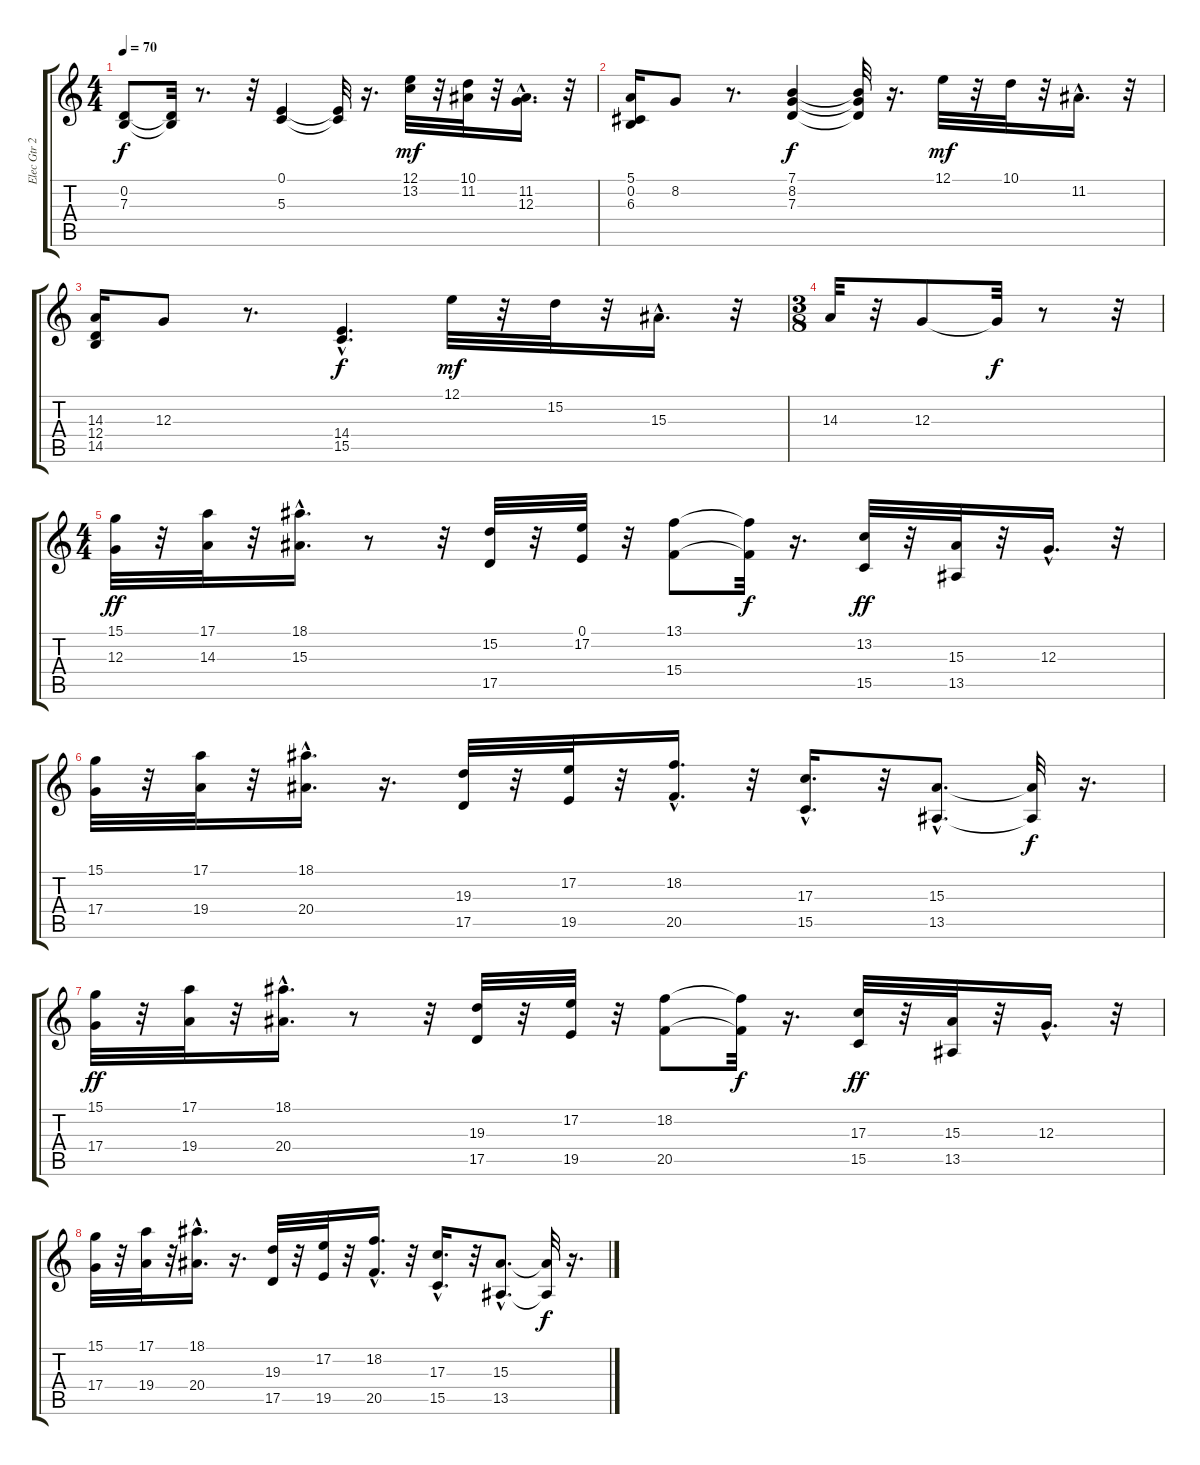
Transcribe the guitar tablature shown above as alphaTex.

\track ("Elec Gtr 2" "Elec Gtr 2") {instrument synthbrass1}
\staff {score tabs}
\tuning (E4 B3 G3 D3 A2 E2) {hide}
\ts (4 4)
\tempo 70
\clef g2
\ks c
(0.2 7.3).8{dy f} (0.2{t} 7.3{t}).32 r.8{d} r.32 (0.1 5.3).4 (0.1{t} 5.3{t}).32 r.16{d} (12.1 13.2).32{dy mf} r.32 (10.1 11.2).32 r.32 (11.2{hac} 12.3{hac}).16{d} r.32 |
(5.1 0.2 6.3).16 8.2.8 r.8{d} (7.1 8.2 7.3).4{dy f} (7.1{t} 8.2{t} 7.3{t}).32 r.16{d} 12.1.32{dy mf} r.32 10.1.32 r.32 11.2{hac}.16{d} r.32 |
(14.3 12.4 14.5).16 12.3.8 r.8{d} (14.4{hac} 15.5{hac}).4{d dy f} 12.1.32{dy mf} r.32 15.2.32 r.32 15.3{hac}.16{d} r.32 |
\ts (3 8)
14.3.32 r.32 12.3.8 12.3{t}.32{dy f} r.8 r.32 |
\ts (4 4)
(15.1 12.3).32{dy ff} r.32 (17.1 14.3).32 r.32 (18.1{hac} 15.3{hac}).16{d} r.8 r.32 (15.2 17.5).32 r.32 (0.1 17.2).32 r.32 (13.1 15.4).8 (13.1{t} 15.4{t}).32{dy f} r.16{d} (13.2 15.5).32{dy ff} r.32 (15.3 13.5).32 r.32 12.3{hac}.16{d} r.32 |
(15.1 17.4).32 r.32 (17.1 19.4).32 r.32 (18.1{hac} 20.4{hac}).16{d} r.16{d} (19.3 17.5).32 r.32 (17.2 19.5).32 r.32 (18.2{hac} 20.5{hac}).16{d} r.32 (17.3{hac} 15.5{hac}).16{d} r.32 (15.3{hac} 13.5{hac}).8{d} (15.3{t} 13.5{t}).32{dy f} r.16{d} |
(15.1 17.4).32{dy ff} r.32 (17.1 19.4).32 r.32 (18.1{hac} 20.4{hac}).16{d} r.8 r.32 (19.3 17.5).32 r.32 (17.2 19.5).32 r.32 (18.2 20.5).8 (18.2{t} 20.5{t}).32{dy f} r.16{d} (17.3 15.5).32{dy ff} r.32 (15.3 13.5).32 r.32 12.3{hac}.16{d} r.32 |
(15.1 17.4).32 r.32 (17.1 19.4).32 r.32 (18.1{hac} 20.4{hac}).16{d} r.16{d} (19.3 17.5).32 r.32 (17.2 19.5).32 r.32 (18.2{hac} 20.5{hac}).16{d} r.32 (17.3{hac} 15.5{hac}).16{d} r.32 (15.3{hac} 13.5{hac}).8{d} (15.3{t} 13.5{t}).32{dy f} r.16{d}
